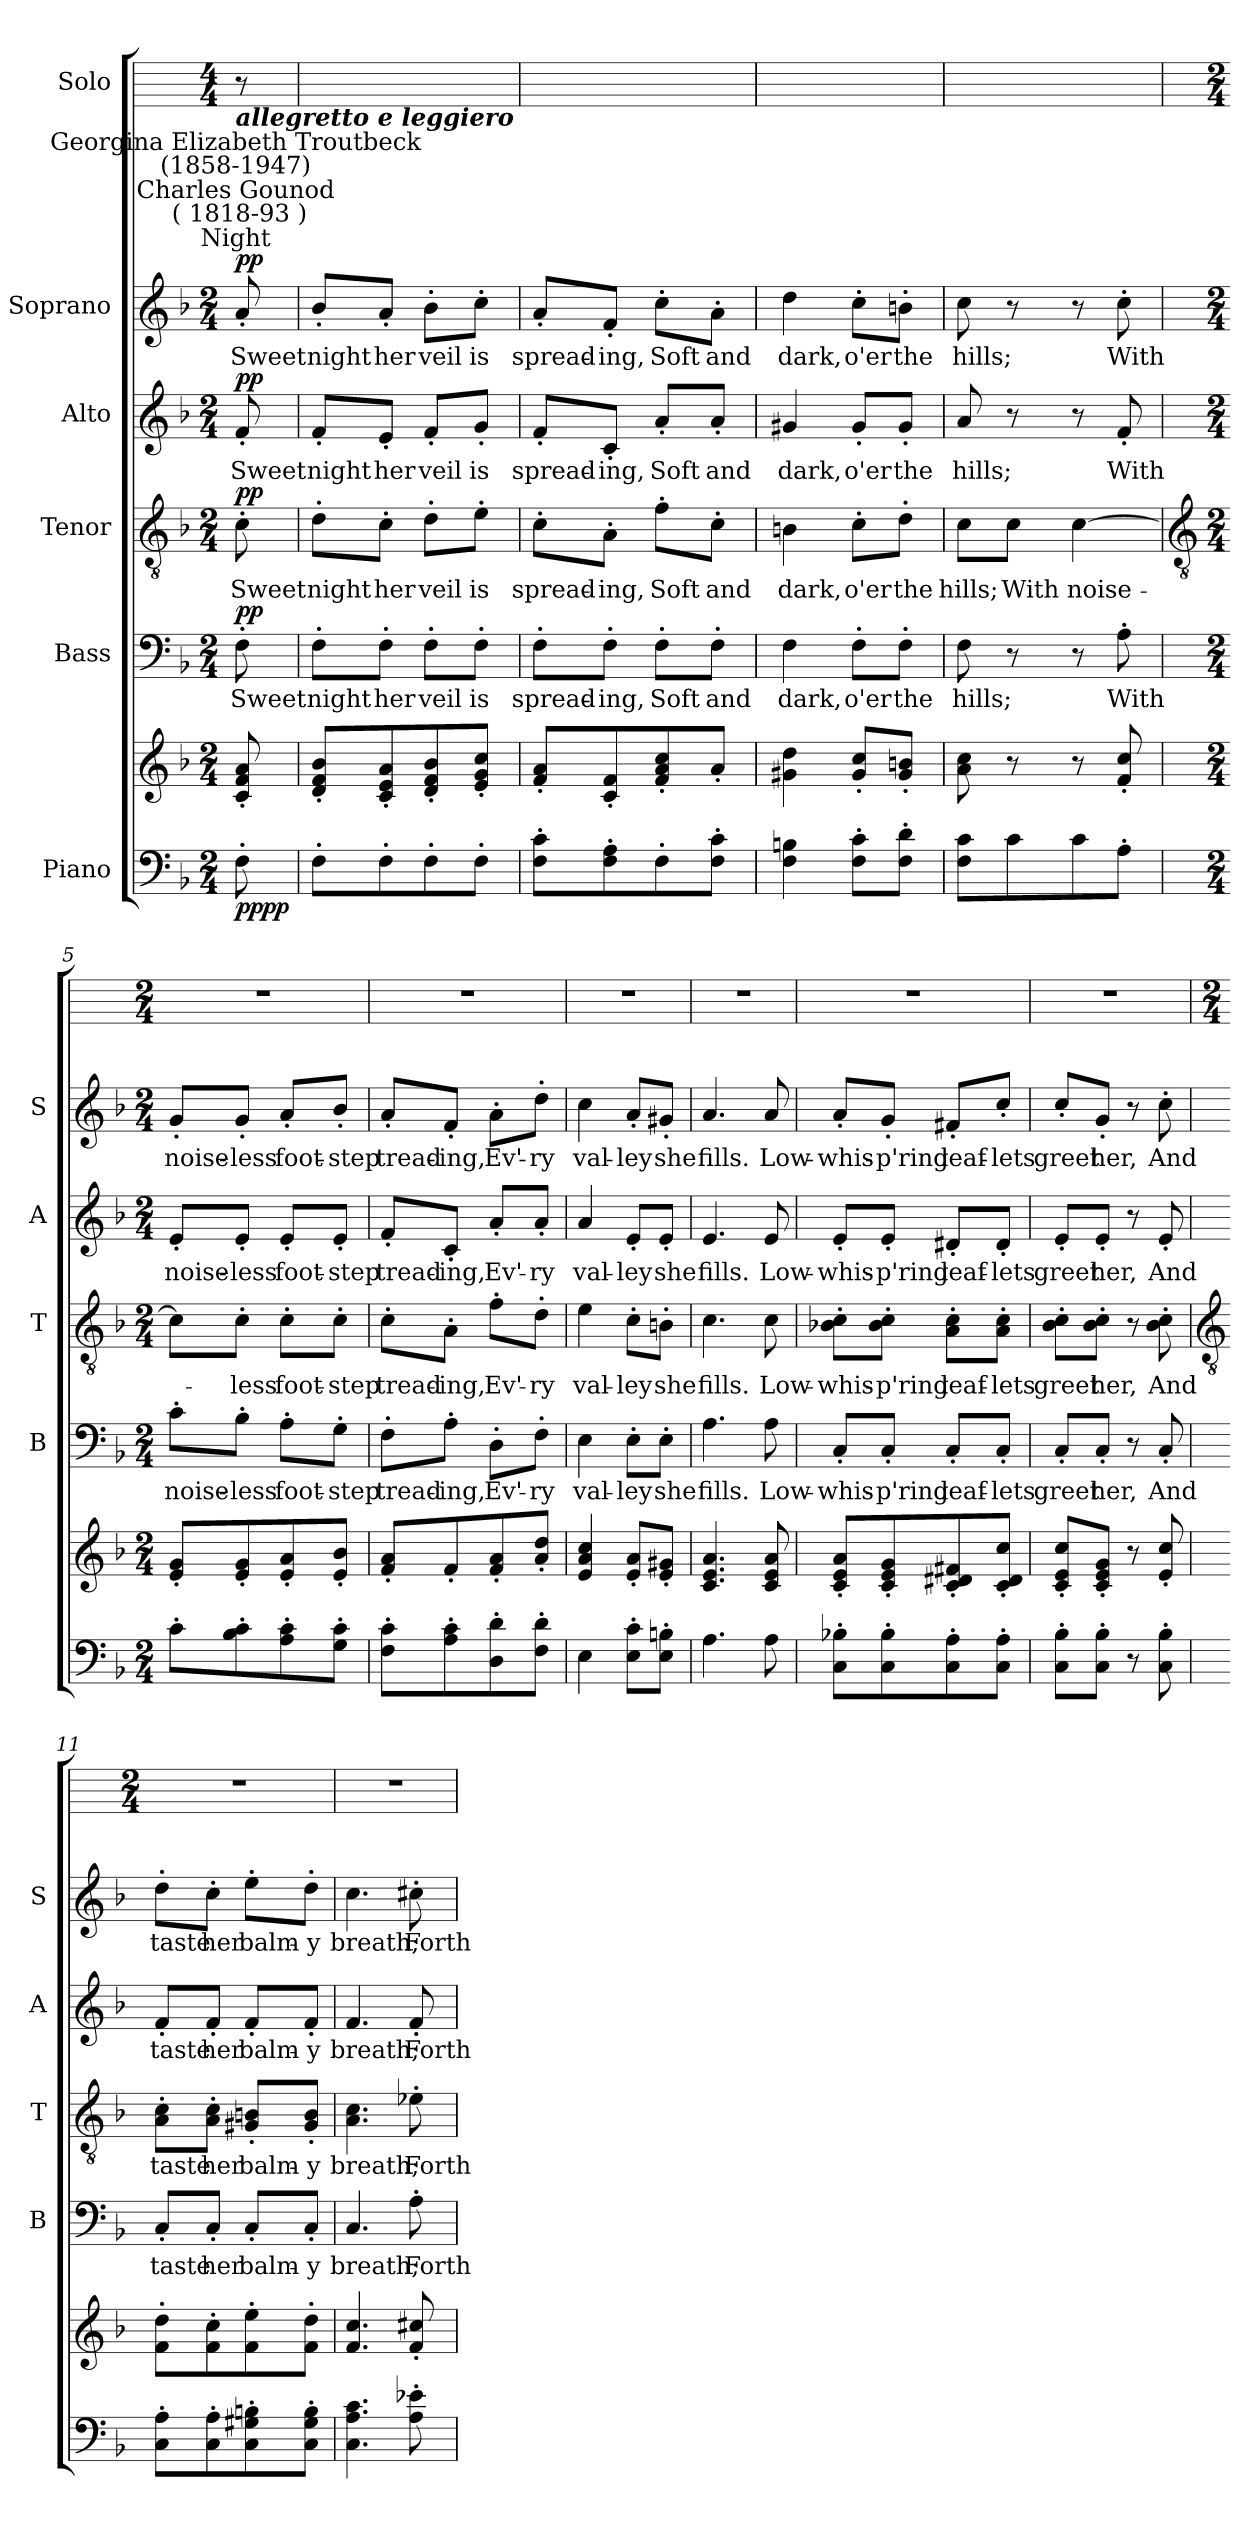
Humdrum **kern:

**kern	**kern	**dynam	**kern	**text	**dynam	**kern	**text	**dynam	**kern	**text	**dynam	**kern	**text	**dynam	**kern
*part6	*part6	*part6	*part5	*part5	*part5	*part4	*part4	*part4	*part3	*part3	*part3	*part2	*part2	*part2	*part1
*staff7	*staff6	*staff6/7	*staff5	*staff5	*staff5	*staff4	*staff4	*staff4	*staff3	*staff3	*staff3	*staff2	*staff2	*staff2	*staff1
*I"Piano	*	*	*I"Bass	*	*	*I"Tenor	*	*	*I"Alto	*	*	*I"Soprano	*	*	*I"Solo
*	*	*	*I'B	*	*	*I'T	*	*	*I'A	*	*	*I'S	*	*	*
*clefF4	*clefG2	*	*clefF4	*	*	*clefGv2	*	*	*clefG2	*	*	*clefG2	*	*	*
*k[b-]	*k[b-]	*	*k[b-]	*	*	*k[b-]	*	*	*k[b-]	*	*	*k[b-]	*	*	*
*F:	*F:	*	*F:	*	*	*F:	*	*	*F:	*	*	*F:	*	*	*
*M2/4	*M2/4	*	*M2/4	*	*	*M2/4	*	*	*M2/4	*	*	*M2/4	*	*	*M4/4
*MM88	*MM88	*	*MM88	*	*	*MM88	*	*	*MM88	*	*	*MM88	*	*	*MM88
=	=	=	=	=	=	=	=	=	=	=	=	=	=	=	=
!	!	!	!	!	!	!	!	!	!	!	!	!LO:TX:a:cj:t=Night	!	!	!
!	!	!	!	!	!	!	!	!	!	!	!	!LO:TX:a:cj:t=Charles Gounod\n ( 1818-93 )	!	!	!
!	!	!	!	!	!	!	!	!	!	!	!	!LO:TX:a:cj:t=Georgina Elizabeth Troutbeck\n(1858-1947)	!	!	!
!	!	!	!	!	!	!	!	!	!	!	!	!LO:TX:a:Bi:t=allegretto e leggiero	!	!	!
!	!	!LO:DY:b=2	!	!LO:LY:b	!	!	!LO:LY:b	!	!	!LO:LY:b	!	!	!LO:LY:b	!	!
!	!	!LO:DY:n=1:b	!	!	!LO:DY:b	!	!	!LO:DY:b	!	!	!LO:DY:b	!	!	!LO:DY:b	!
8F'	8c' 8f' 8a'	pp pp	8F'	Sweet	pp	8c'	Sweet	pp	8f'	Sweet	pp	8a'	Sweet	pp	8r
=1	=1	=1	=1	=1	=1	=1	=1	=1	=1	=1	=1	=1	=1	=1	=1
!	!	!	!	!LO:LY:b	!	!	!LO:LY:b	!	!	!LO:LY:b	!	!	!LO:LY:b	!	!
8F'L	8d' 8f' 8b-'L	.	8F'\L	night	.	8d'\L	night	.	8f'/L	night	.	8b-'/L	night	.	2r
!	!	!	!	!LO:LY:b	!	!	!LO:LY:b	!	!	!LO:LY:b	!	!	!LO:LY:b	!	!
8F'	8c' 8e' 8a'	.	8F'\J	her	.	8c'\J	her	.	8e'/J	her	.	8a'/J	her	.	.
!	!	!	!	!LO:LY:b	!	!	!LO:LY:b	!	!	!LO:LY:b	!	!	!LO:LY:b	!	!
8F'	8d' 8f' 8b-'	.	8F'\L	veil	.	8d'\L	veil	.	8f'/L	veil	.	8b-'\L	veil	.	.
!	!	!	!	!LO:LY:b	!	!	!LO:LY:b	!	!	!LO:LY:b	!	!	!LO:LY:b	!	!
8F'J	8e' 8g' 8cc'J	.	8F'\J	is	.	8e'\J	is	.	8g'/J	is	.	8cc'\J	is	.	.
=2	=2	=2	=2	=2	=2	=2	=2	=2	=2	=2	=2	=2	=2	=2	=2
!	!	!	!	!LO:LY:b	!	!	!LO:LY:b	!	!	!LO:LY:b	!	!	!LO:LY:b	!	!
8F' 8c'L	8f' 8a'L	.	8F'\L	spread-	.	8c'\L	spread-	.	8f'/L	spread-	.	8a'/L	spread-	.	2r
!	!	!	!	!LO:LY:b	!	!	!LO:LY:b	!	!	!LO:LY:b	!	!	!LO:LY:b	!	!
8F' 8A'	8c' 8f'	.	8F'\J	-ing,	.	8A'\J	-ing,	.	8c'/J	-ing,	.	8f'/J	-ing,	.	.
!	!	!	!	!LO:LY:b	!	!	!LO:LY:b	!	!	!LO:LY:b	!	!	!LO:LY:b	!	!
8F'	8f' 8a' 8cc'	.	8F'\L	Soft	.	8f'\L	Soft	.	8a'/L	Soft	.	8cc'\L	Soft	.	.
!	!	!	!	!LO:LY:b	!	!	!LO:LY:b	!	!	!LO:LY:b	!	!	!LO:LY:b	!	!
8F' 8c'J	8a'J	.	8F'\J	and	.	8c'\J	and	.	8a'/J	and	.	8a'\J	and	.	.
=3	=3	=3	=3	=3	=3	=3	=3	=3	=3	=3	=3	=3	=3	=3	=3
!	!	!	!	!LO:LY:b	!	!	!LO:LY:b	!	!	!LO:LY:b	!	!	!LO:LY:b	!	!
4F 4Bn	4g#X 4dd	.	4F	dark,	.	4Bn	dark,	.	4g#X	dark,	.	4dd	dark,	.	2r
!	!	!	!	!LO:LY:b	!	!	!LO:LY:b	!	!	!LO:LY:b	!	!	!LO:LY:b	!	!
8F' 8c'L	8g#' 8cc'L	.	8F'\L	o'er	.	8c'\L	o'er	.	8g#'/L	o'er	.	8cc'\L	o'er	.	.
!	!	!	!	!LO:LY:b	!	!	!LO:LY:b	!	!	!LO:LY:b	!	!	!LO:LY:b	!	!
8F' 8d'J	8g#' 8bn'J	.	8F'\J	the	.	8d'\J	the	.	8g#'/J	the	.	8bn'\J	the	.	.
=4	=4	=4	=4	=4	=4	=4	=4	=4	=4	=4	=4	=4	=4	=4	=4
!	!	!	!	!LO:LY:b	!	!	!LO:LY:b	!	!	!LO:LY:b	!	!	!LO:LY:b	!	!
8F 8cL	8a 8cc	.	8F	hills;	.	8c\L	hills;	.	8a	hills;	.	8cc	hills;	.	2r
!	!	!	!	!	!	!	!LO:LY:b	!	!	!	!	!	!	!	!
8c	8r	.	8r	.	.	8c\J	With	.	8r	.	.	8r	.	.	.
!	!	!	!	!	!	!	!LO:LY:b	!	!	!	!	!	!	!	!
8c	8r	.	8r	.	.	[4c	noise-	.	8r	.	.	8r	.	.	.
!	!	!	!	!LO:LY:b	!	!	!	!	!	!LO:LY:b	!	!	!LO:LY:b	!	!
8A'J	8f' 8cc'	.	8A'	With	.	.	.	.	8f'	With	.	8cc'	With	.	.
!!LO:LB:g=z
=5	=5	=5	=5	=5	=5	=5	=5	=5	=5	=5	=5	=5	=5	=5	=5
*	*	*	*	*	*	*clefGv2	*	*	*	*	*	*	*	*	*
*M2/4	*M2/4	*	*M2/4	*	*	*M2/4	*	*	*M2/4	*	*	*M2/4	*	*	*M2/4
!	!	!	!	!LO:LY:b	!	!	!	!	!	!LO:LY:b	!	!	!LO:LY:b	!	!
8c'L	8e' 8g'L	.	8c'\L	noise-	.	8c\L]	.	.	8e'/L	noise-	.	8g'/L	noise-	.	2r
!	!	!	!	!LO:LY:b	!	!	!LO:LY:b	!	!	!LO:LY:b	!	!	!LO:LY:b	!	!
8B-' 8c'	8e' 8g'	.	8B-'\J	-less	.	8c'\J	less	.	8e'/J	-less	.	8g'/J	-less	.	.
!	!	!	!	!LO:LY:b	!	!	!LO:LY:b	!	!	!LO:LY:b	!	!	!LO:LY:b	!	!
8A' 8c'	8e' 8a'	.	8A'\L	foot-	.	8c'\L	foot-	.	8e'/L	foot-	.	8a'/L	foot-	.	.
!	!	!	!	!LO:LY:b	!	!	!LO:LY:b	!	!	!LO:LY:b	!	!	!LO:LY:b	!	!
8G' 8c'J	8e/' 8b-/'J	.	8G'\J	-step	.	8c'\J	-step	.	8e'/J	-step	.	8b-'/J	-step	.	.
=6	=6	=6	=6	=6	=6	=6	=6	=6	=6	=6	=6	=6	=6	=6	=6
!	!	!	!	!LO:LY:b	!	!	!LO:LY:b	!	!	!LO:LY:b	!	!	!LO:LY:b	!	!
8F' 8c'L	8f' 8a'L	.	8F'\L	tread-	.	8c'\L	tread-	.	8f'/L	tread-	.	8a'/L	tread-	.	2r
!	!	!	!	!LO:LY:b	!	!	!LO:LY:b	!	!	!LO:LY:b	!	!	!LO:LY:b	!	!
8A' 8c'	8f'	.	8A'\J	-ing,	.	8A'\J	-ing,	.	8c'/J	-ing,	.	8f'/J	-ing,	.	.
!	!	!	!	!LO:LY:b	!	!	!LO:LY:b	!	!	!LO:LY:b	!	!	!LO:LY:b	!	!
8D' 8d'	8f' 8a'	.	8D'\L	Ev'-	.	8f'\L	Ev'-	.	8a'/L	Ev'-	.	8a'\L	Ev'-	.	.
!	!	!	!	!LO:LY:b	!	!	!LO:LY:b	!	!	!LO:LY:b	!	!	!LO:LY:b	!	!
8F' 8d'J	8a' 8dd'J	.	8F'\J	-ry	.	8d'\J	-ry	.	8a'/J	-ry	.	8dd'\J	-ry	.	.
=7	=7	=7	=7	=7	=7	=7	=7	=7	=7	=7	=7	=7	=7	=7	=7
!	!	!	!	!LO:LY:b	!	!	!LO:LY:b	!	!	!LO:LY:b	!	!	!LO:LY:b	!	!
4E	4e 4a 4cc	.	4E	val-	.	4e	val-	.	4a	val-	.	4cc	val-	.	2r
!	!	!	!	!LO:LY:b	!	!	!LO:LY:b	!	!	!LO:LY:b	!	!	!LO:LY:b	!	!
8E' 8c'L	8e' 8a'L	.	8E'\L	-ley	.	8c'\L	-ley	.	8e'/L	-ley	.	8a'/L	-ley	.	.
!	!	!	!	!LO:LY:b	!	!	!LO:LY:b	!	!	!LO:LY:b	!	!	!LO:LY:b	!	!
8E' 8Bn'J	8e' 8g#X'J	.	8E'\J	she	.	8Bn'\J	she	.	8e'/J	she	.	8g#X'/J	she	.	.
=8	=8	=8	=8	=8	=8	=8	=8	=8	=8	=8	=8	=8	=8	=8	=8
!	!	!	!	!LO:LY:b	!	!	!LO:LY:b	!	!	!LO:LY:b	!	!	!LO:LY:b	!	!
4.A	4.c 4.e 4.a	.	4.A	fills.	.	4.c	fills.	.	4.e	fills.	.	4.a	fills.	.	2r
!	!	!	!	!LO:LY:b	!	!	!LO:LY:b	!	!	!LO:LY:b	!	!	!LO:LY:b	!	!
8A	8c 8e 8a	.	8A	Low-	.	8c	Low-	.	8e	Low-	.	8a	Low-	.	.
=9	=9	=9	=9	=9	=9	=9	=9	=9	=9	=9	=9	=9	=9	=9	=9
!	!	!	!	!LO:LY:b	!	!	!LO:LY:b	!	!	!LO:LY:b	!	!	!LO:LY:b	!	!
8C' 8B-X'L	8c' 8e' 8a'L	.	8C'/L	-whis-	.	8B-X'\ 8c'\L	-whis-	.	8e'/L	-whis-	.	8a'/L	-whis-	.	2r
!	!	!	!	!LO:LY:b	!	!	!LO:LY:b	!	!	!LO:LY:b	!	!	!LO:LY:b	!	!
8C' 8B-'	8c' 8e' 8g'	.	8C'/J	-p'ring	.	8B-'\ 8c'\J	-p'ring	.	8e'/J	-p'ring	.	8g'/J	-p'ring	.	.
!	!	!	!	!LO:LY:b	!	!	!LO:LY:b	!	!	!LO:LY:b	!	!	!LO:LY:b	!	!
8C' 8A'	8c' 8d#X' 8f#X'	.	8C'/L	leaf-	.	8A'\ 8c'\L	leaf-	.	8d#X'/L	leaf-	.	8f#X'/L	leaf-	.	.
!	!	!	!	!LO:LY:b	!	!	!LO:LY:b	!	!	!LO:LY:b	!	!	!LO:LY:b	!	!
8C' 8A'J	8c' 8d#' 8cc'J	.	8C'/J	-lets	.	8A'\ 8c'\J	-lets	.	8d#'/J	-lets	.	8cc'/J	-lets	.	.
=10	=10	=10	=10	=10	=10	=10	=10	=10	=10	=10	=10	=10	=10	=10	=10
!	!	!	!	!LO:LY:b	!	!	!LO:LY:b	!	!	!LO:LY:b	!	!	!LO:LY:b	!	!
8C' 8B-'L	8c' 8e' 8cc'L	.	8C'/L	greet	.	8B-'\ 8c'\L	greet	.	8e'/L	greet	.	8cc'/L	greet	.	2r
!	!	!	!	!LO:LY:b	!	!	!LO:LY:b	!	!	!LO:LY:b	!	!	!LO:LY:b	!	!
8C' 8B-'J	8c' 8e' 8g'J	.	8C'/J	her,	.	8B-'\ 8c'\J	her,	.	8e'/J	her,	.	8g'/J	her,	.	.
8r	8r	.	8r	.	.	8r	.	.	8r	.	.	8r	.	.	.
!	!	!	!	!LO:LY:b	!	!	!LO:LY:b	!	!	!LO:LY:b	!	!	!LO:LY:b	!	!
8C' 8B-'	8e' 8cc'	.	8C'	And	.	8B-' 8c'	And	.	8e'	And	.	8cc'	And	.	.
!!LO:LB:g=z
=11	=11	=11	=11	=11	=11	=11	=11	=11	=11	=11	=11	=11	=11	=11	=11
*	*	*	*	*	*	*clefGv2	*	*	*	*	*	*	*	*	*
*	*	*	*	*	*	*	*	*	*	*	*	*	*	*	*M2/4
!	!	!	!	!LO:LY:b	!	!	!LO:LY:b	!	!	!LO:LY:b	!	!	!LO:LY:b	!	!
8C' 8A'L	8f' 8dd'L	.	8C'/L	taste	.	8A'\ 8c'\L	taste	.	8f'/L	taste	.	8dd'\L	taste	.	2r
!	!	!	!	!LO:LY:b	!	!	!LO:LY:b	!	!	!LO:LY:b	!	!	!LO:LY:b	!	!
8C' 8A'	8f' 8cc'	.	8C'/J	her	.	8A'\ 8c'\J	her	.	8f'/J	her	.	8cc'\J	her	.	.
!	!	!	!	!LO:LY:b	!	!	!LO:LY:b	!	!	!LO:LY:b	!	!	!LO:LY:b	!	!
8C' 8G#X' 8Bn'	8f' 8ee'	.	8C'/L	balm-	.	8G#X'/ 8Bn'/L	balm-	.	8f'/L	balm-	.	8ee'\L	balm-	.	.
!	!	!	!	!LO:LY:b	!	!	!LO:LY:b	!	!	!LO:LY:b	!	!	!LO:LY:b	!	!
8C' 8G#' 8B'J	8f' 8dd'J	.	8C'/J	-y	.	8G#'/ 8B'/J	-y	.	8f'/J	-y	.	8dd'\J	-y	.	.
=12	=12	=12	=12	=12	=12	=12	=12	=12	=12	=12	=12	=12	=12	=12	=12
!	!	!	!	!LO:LY:b	!	!	!LO:LY:b	!	!	!LO:LY:b	!	!	!LO:LY:b	!	!
4.C 4.A 4.c	4.f 4.cc	.	4.C	breath;	.	4.A 4.c	breath;	.	4.f	breath;	.	4.cc	breath;	.	2r
!	!	!	!	!LO:LY:b	!	!	!LO:LY:b	!	!	!LO:LY:b	!	!	!LO:LY:b	!	!
8A' 8e-X'	8f' 8cc#X'	.	8A'	Forth	.	8e-X'	Forth	.	8f'	Forth	.	8cc#X'	Forth	.	.
=	=	=	=	=	=	=	=	=	=	=	=	=	=	=	=
*-	*-	*-	*-	*-	*-	*-	*-	*-	*-	*-	*-	*-	*-	*-	*-
